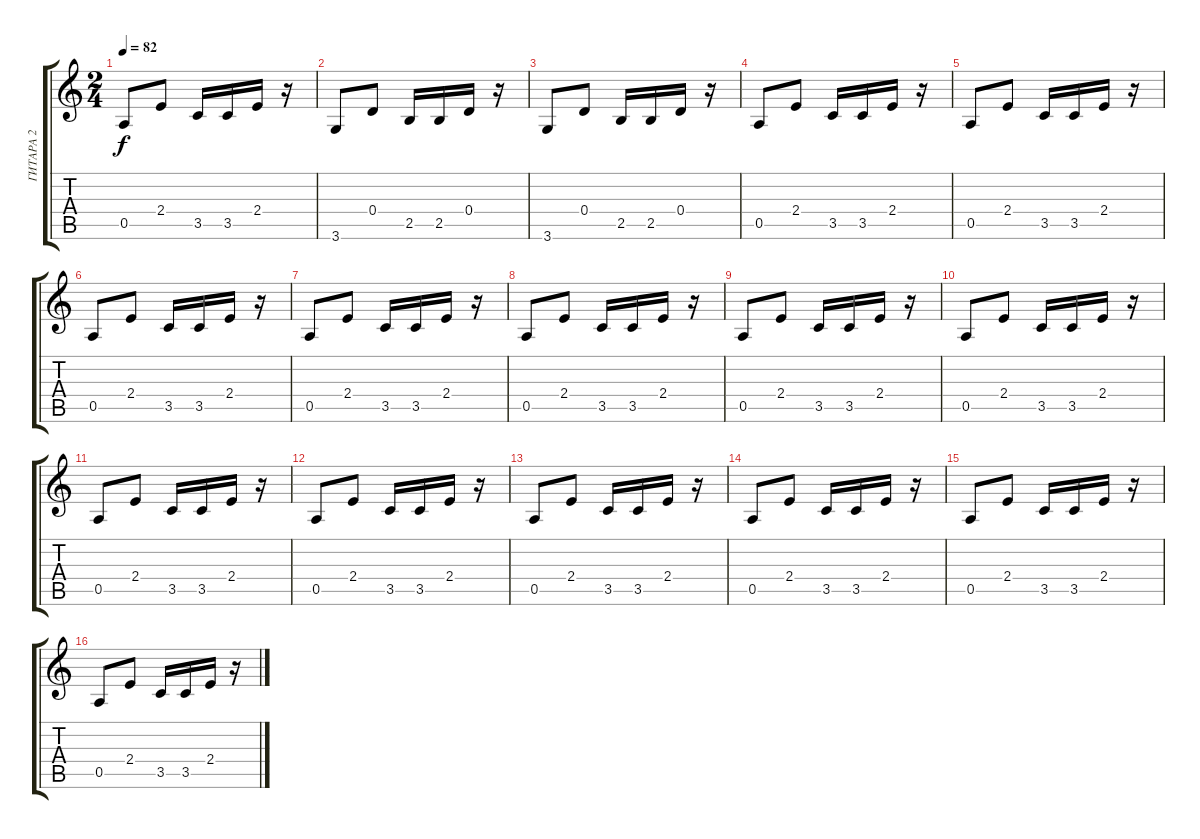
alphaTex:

\track ("ГИТАРА 2" "ГИТАРА 2") {instrument electricguitarmuted}
\staff {score tabs}
\tuning (E4 B3 G3 D3 A2 E2) {hide}
\ts (2 4)
\tempo 82
\clef g2
\ks c
0.5.8{dy f} 2.4.8 3.5.16 3.5.16 2.4.16 r.16 |
3.6.8 0.4.8 2.5.16 2.5.16 0.4.16 r.16 |
3.6.8 0.4.8 2.5.16 2.5.16 0.4.16 r.16 |
0.5.8 2.4.8 3.5.16 3.5.16 2.4.16 r.16 |
0.5.8 2.4.8 3.5.16 3.5.16 2.4.16 r.16 |
0.5.8 2.4.8 3.5.16 3.5.16 2.4.16 r.16 |
0.5.8 2.4.8 3.5.16 3.5.16 2.4.16 r.16 |
0.5.8 2.4.8 3.5.16 3.5.16 2.4.16 r.16 |
0.5.8 2.4.8 3.5.16 3.5.16 2.4.16 r.16 |
0.5.8 2.4.8 3.5.16 3.5.16 2.4.16 r.16 |
0.5.8 2.4.8 3.5.16 3.5.16 2.4.16 r.16 |
0.5.8 2.4.8 3.5.16 3.5.16 2.4.16 r.16 |
0.5.8 2.4.8 3.5.16 3.5.16 2.4.16 r.16 |
0.5.8 2.4.8 3.5.16 3.5.16 2.4.16 r.16 |
0.5.8 2.4.8 3.5.16 3.5.16 2.4.16 r.16 |
0.5.8 2.4.8 3.5.16 3.5.16 2.4.16 r.16
